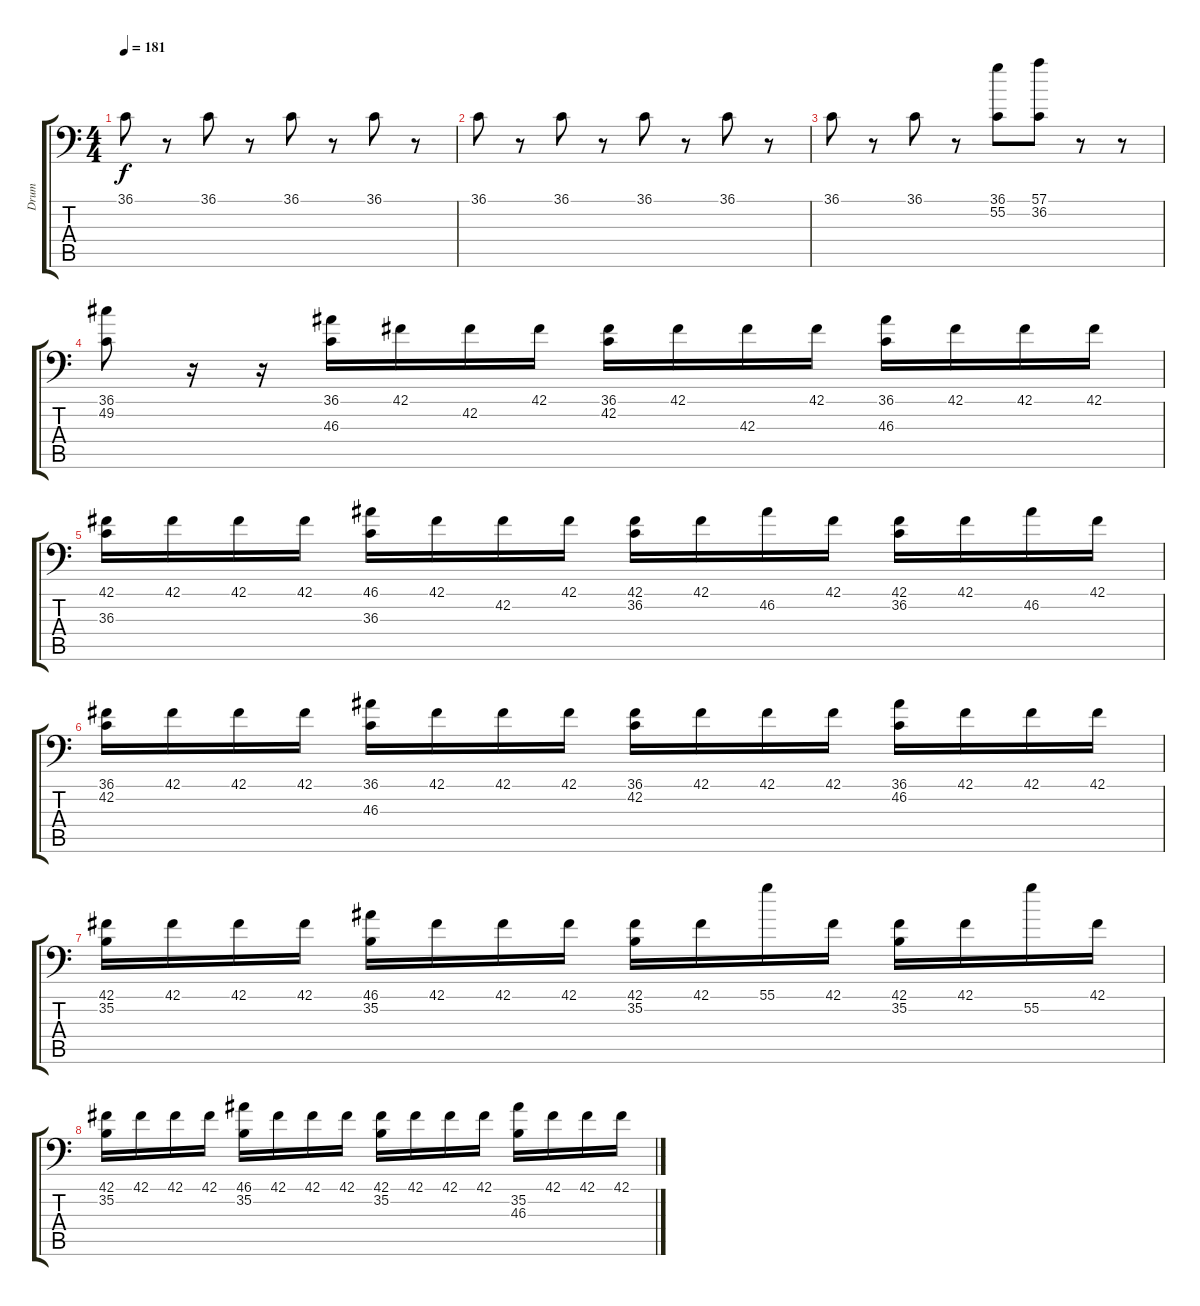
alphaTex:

\track ("Drum" "Drum") {instrument acousticgrandpiano}
\staff {score tabs}
\tuning (C-1 C-1 C-1 C-1 C-1 C-1) {hide}
\ts (4 4)
\tempo 181
\clef f4
\ks c
36.1.8{dy f} r.8 36.1.8 r.8 36.1.8 r.8 36.1.8 r.8 |
36.1.8 r.8 36.1.8 r.8 36.1.8 r.8 36.1.8 r.8 |
36.1.8 r.8 36.1.8 r.8 (36.1 55.2).8 (57.1 36.2).8 r.8 r.8 |
(36.1 49.2).8 r.16 r.16 (36.1 46.3).16 42.1.16 42.2.16 42.1.16 (36.1 42.2).16 42.1.16 42.3.16 42.1.16 (36.1 46.3).16 42.1.16 42.1.16 42.1.16 |
(42.1 36.3).16 42.1.16 42.1.16 42.1.16 (46.1 36.3).16 42.1.16 42.2.16 42.1.16 (42.1 36.2).16 42.1.16 46.2.16 42.1.16 (42.1 36.2).16 42.1.16 46.2.16 42.1.16 |
(36.1 42.2).16 42.1.16 42.1.16 42.1.16 (36.1 46.3).16 42.1.16 42.1.16 42.1.16 (36.1 42.2).16 42.1.16 42.1.16 42.1.16 (36.1 46.2).16 42.1.16 42.1.16 42.1.16 |
(42.1 35.2).16 42.1.16 42.1.16 42.1.16 (46.1 35.2).16 42.1.16 42.1.16 42.1.16 (42.1 35.2).16 42.1.16 55.1.16 42.1.16 (42.1 35.2).16 42.1.16 55.2.16 42.1.16 |
(42.1 35.2).16 42.1.16 42.1.16 42.1.16 (46.1 35.2).16 42.1.16 42.1.16 42.1.16 (42.1 35.2).16 42.1.16 42.1.16 42.1.16 (35.2 46.3).16 42.1.16 42.1.16 42.1.16
